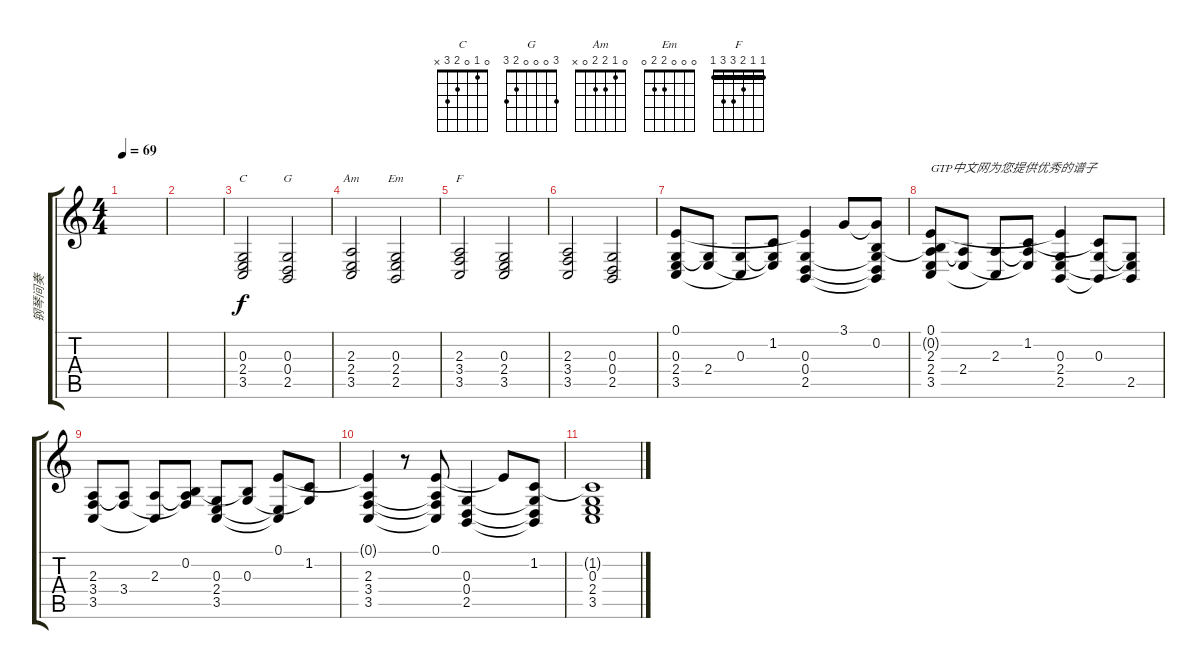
\track ("钢琴间奏" "钢琴间奏") {instrument acousticgrandpiano}
\staff {score tabs}
\tuning (E4 B3 G3 D3 A2 E2) {hide}
\chord ("C" 0 1 0 2 3 x)
\chord ("G" 3 0 0 0 2 3)
\chord ("Am" 0 1 2 2 0 x)
\chord ("Em" 0 0 0 2 2 0)
\chord ("F" 1 1 2 3 3 1) {barre 1}
\ts (4 4)
\tempo 69
\clef g2
\ks c
|
|
(0.3 2.4 3.5).2{ch "C"} (0.3 0.4 2.5).2{ch "G"} |
(2.3 2.4 3.5).2{ch "Am"} (0.3 2.4 2.5).2{ch "Em"} |
(2.3 3.4 3.5).2{ch "F"} (0.3 2.4 3.5).2 |
(2.3 3.4 3.5).2 (0.3 0.4 2.5).2 |
(0.1 0.3 2.4 3.5).8 (0.3{t} 2.4).8 (0.3 3.5{t}).8 (1.2 0.3{t} 2.4{t}).8 (0.1{t} 0.3 0.4 2.5).4 3.1.8 (3.1{t} 0.2 0.3{t} 0.4{t} 2.5{t}).8 |
(0.1 0.2{t} 2.3 2.4 3.5).8{txt "GTP中文网为您提供优秀的谱子"} (2.3{t} 2.4).8 (2.3 3.5{t}).8 (1.2 2.3{t} 2.4{t}).8 (0.1{t} 0.3 2.4 2.5).4 (1.2{t} 0.3 2.5{t}).8 (0.3{t} 2.4{t} 2.5).8 |
(2.3 3.4 3.5).8 (2.3{t} 3.4).8 (2.3 3.5{t}).8 (0.2 2.3{t} 3.4{t}).8 (0.3 2.4 3.5).8 (0.2{t} 0.3).8 (0.1 2.4{t} 3.5{t}).8 (1.2 0.3{t}).8 |
(0.1{t} 2.3 3.4 3.5).4 r.8 (0.1 2.3{t} 3.4{t} 3.5{t}).8 (0.3 0.4 2.5).4 0.1{t}.8 (1.2 0.3{t} 0.4{t} 2.5{t}).8 |
(1.2{t} 0.3 2.4 3.5).1
